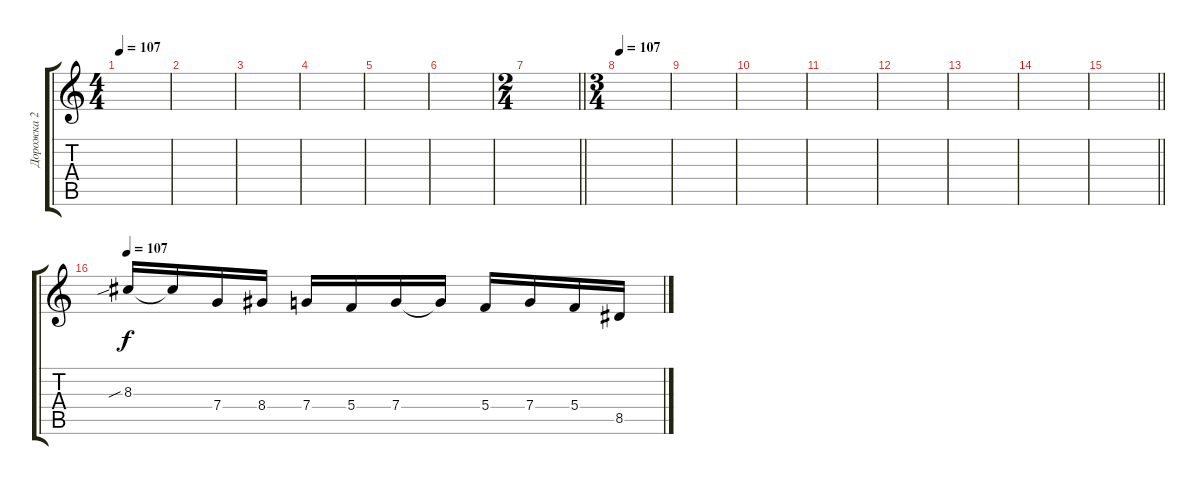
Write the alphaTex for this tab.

\track ("Дорожка 2" "Дорожка 2") {instrument distortionguitar}
\staff {score tabs}
\tuning (D4 A3 F3 C3 G2 C2) {hide}
\ts (4 4)
\tempo 107
\clef g2
\ks c
|
|
|
|
|
|
\ts (2 4)
\barLineRight lightlight
|
\ts (3 4)
\section ("" "")
\tempo 107
|
|
|
|
|
|
|
\barLineRight lightlight
|
\section ("" "")
\tempo 107
8.3{sib}.16{instrument overdrivenguitar} 8.3{t}.16 7.4.16 8.4.16 7.4.16 5.4.16 7.4.16 7.4{t}.16 5.4.16 7.4.16 5.4.16 8.5.16
